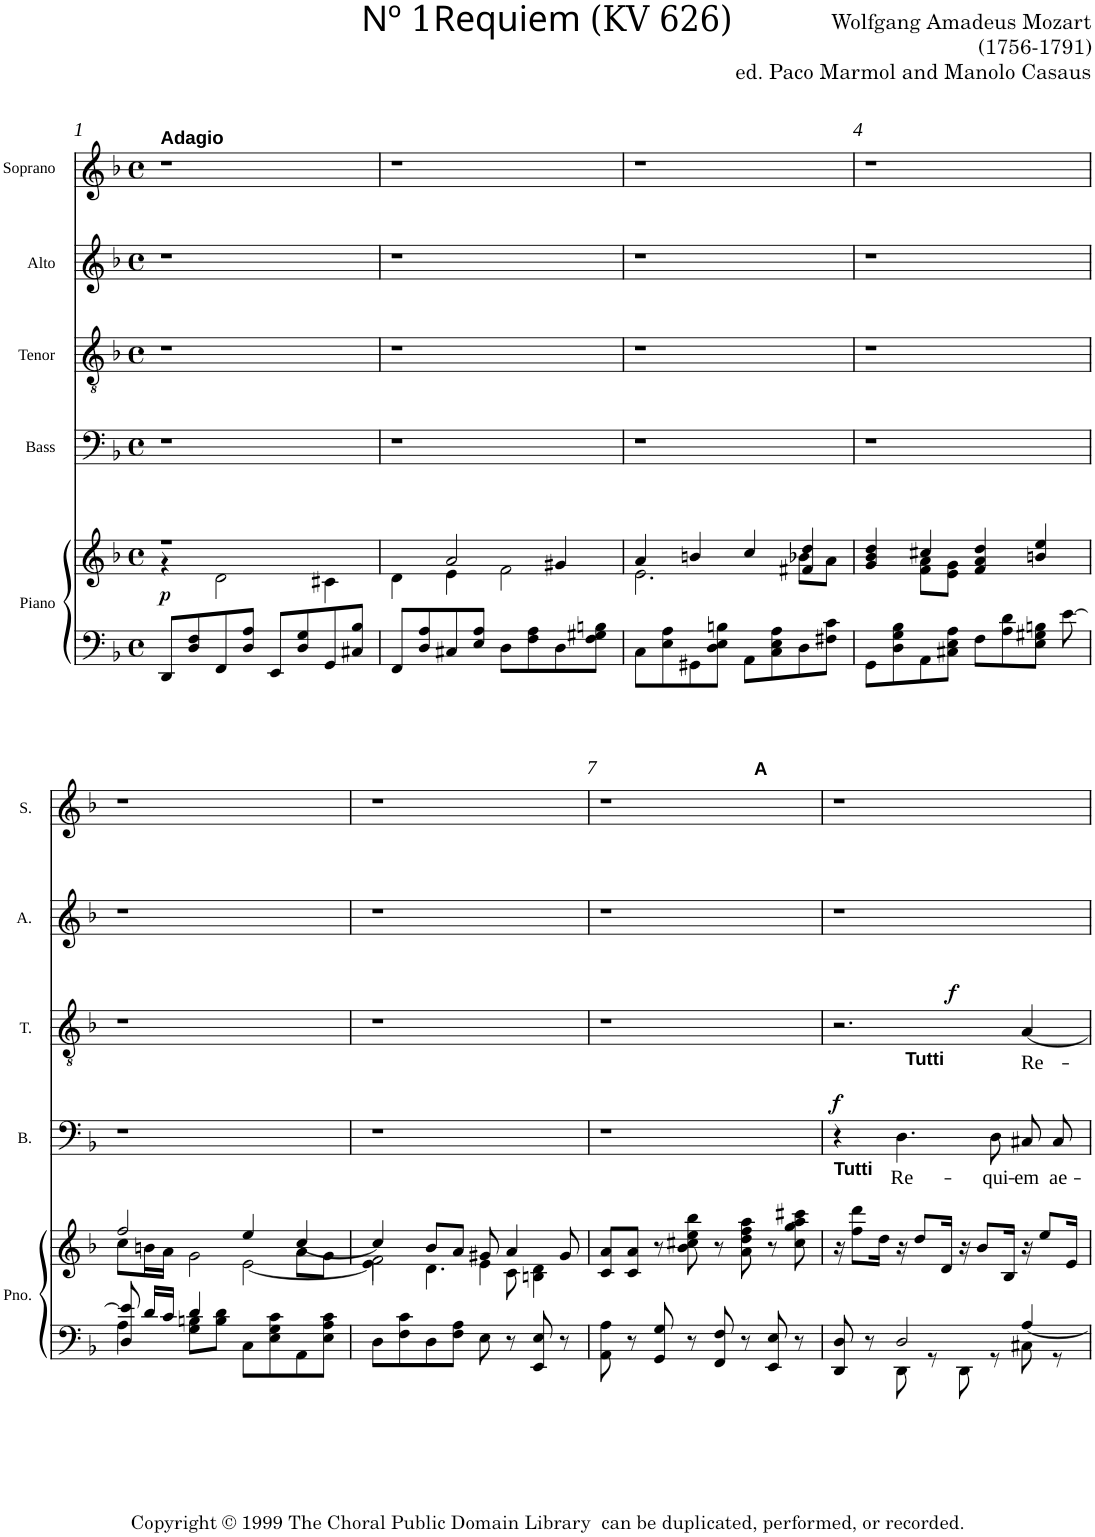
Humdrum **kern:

**kern	**kern	**dynam	**kern	**text	**dynam	**kern	**text	**dynam	**kern	**kern
*part5	*part5	*part5	*part4	*part4	*part4	*part3	*part3	*part3	*part2	*part1
*staff6	*staff5	*staff5/6	*staff4	*staff4	*staff4	*staff3	*staff3	*staff3	*staff2	*staff1
*I"Piano	*	*	*I"Bass	*	*	*I"Tenor	*	*	*I"Alto	*I"Soprano
*I'Pno.	*	*	*I'B.	*	*	*I'T.	*	*	*I'A.	*I'S.
*clefF4	*clefG2	*	*clefF4	*	*	*clefGv2	*	*	*clefG2	*clefG2
*k[b-]	*k[b-]	*	*k[b-]	*	*	*k[b-]	*	*	*k[b-]	*k[b-]
*F:	*F:	*	*F:	*	*	*F:	*	*	*F:	*F:
*M4/4	*M4/4	*	*M4/4	*	*	*M4/4	*	*	*M4/4	*M4/4
*met(c)	*met(c)	*	*met(c)	*	*	*met(c)	*	*	*met(c)	*met(c)
=1	=1	=1	=1	=1	=1	=1	=1	=1	=1	=1
*	*^	*	*	*	*	*	*	*	*	*
!	!	!	!	!	!	!	!	!	!	!	!LO:TX:a:B:t=Adagio
!	!	!	!LO:DY:a=2	!	!	!	!	!	!	!	!
8DD/L	1r	4r	p	1r	.	.	1r	.	.	1r	1r
8D/ 8F/	.	.	.	.	.	.	.	.	.	.	.
8FF/	.	2d\	.	.	.	.	.	.	.	.	.
8D/ 8A/J	.	.	.	.	.	.	.	.	.	.	.
8EE/L	.	.	.	.	.	.	.	.	.	.	.
8D/ 8G/	.	.	.	.	.	.	.	.	.	.	.
8GG/	.	4c#X\	.	.	.	.	.	.	.	.	.
8C#X/ 8B-/J	.	.	.	.	.	.	.	.	.	.	.
=2	=2	=2	=2	=2	=2	=2	=2	=2	=2	=2	=2
8FF/L	4ryy	4d\	.	1r	.	.	1r	.	.	1r	1r
8D/ 8A/	.	.	.	.	.	.	.	.	.	.	.
8C#X/	2a/	4e\	.	.	.	.	.	.	.	.	.
8E/ 8A/J	.	.	.	.	.	.	.	.	.	.	.
8D\L	.	2f\	.	.	.	.	.	.	.	.	.
8F\ 8A\	.	.	.	.	.	.	.	.	.	.	.
8D\	4g#X/	.	.	.	.	.	.	.	.	.	.
8F\ 8G#X\ 8Bn\J	.	.	.	.	.	.	.	.	.	.	.
=3	=3	=3	=3	=3	=3	=3	=3	=3	=3	=3	=3
8C\L	4a/	2.e\	.	1r	.	.	1r	.	.	1r	1r
8E\ 8A\	.	.	.	.	.	.	.	.	.	.	.
8GG#X\	4bn/	.	.	.	.	.	.	.	.	.	.
8D\ 8E\ 8Bn\J	.	.	.	.	.	.	.	.	.	.	.
8AA\L	4cc/	.	.	.	.	.	.	.	.	.	.
8C\ 8E\ 8A\	.	.	.	.	.	.	.	.	.	.	.
8D\	4f#X/ 4dd/	8b-X\L	.	.	.	.	.	.	.	.	.
8F#X\ 8c\J	.	8a\J	.	.	.	.	.	.	.	.	.
=4	=4	=4	=4	=4	=4	=4	=4	=4	=4	=4	=4
*^	*	*	*	*	*	*	*	*	*	*	*
8GG\L	2.ryy	4g/ 4b-/ 4dd/	4ryy	.	1r	.	.	1r	.	.	1r	1r
8D\ 8G\ 8B-\	.	.	.	.	.	.	.	.	.	.	.	.
8AA\	.	4cc#X/	8f\ 8a\L	.	.	.	.	.	.	.	.	.
8C#X\ 8E\ 8A\J	.	.	8e\ 8g\J	.	.	.	.	.	.	.	.	.
8F\L	.	4f/ 4a/ 4dd/	2ryy	.	.	.	.	.	.	.	.	.
8A\ 8d\	.	.	.	.	.	.	.	.	.	.	.	.
8E\ 8Bn\J	4G#X\	4bn/ 4ee/	.	.	.	.	.	.	.	.	.	.
[>8e\	.	.	.	.	.	.	.	.	.	.	.	.
!!LO:LB:g=z
=5	=5	=5	=5	=5	=5	=5	=5	=5	=5	=5	=5	=5
*	*	*	*^	*	*	*	*	*	*	*	*	*
8D/ 8e/]	4A\	2ff/	8cc\L	2ryy	.	1r	.	.	1r	.	.	1r	1r
16d/LL	.	.	16bn\L	.	.	.	.	.	.	.	.	.	.
16c/JJ	.	.	16a\JJ	.	.	.	.	.	.	.	.	.	.
4d/	8G\ 8Bn\L	.	2g\	.	.	.	.	.	.	.	.	.	.
.	8B\ 8d\J	.	.	.	.	.	.	.	.	.	.	.	.
8C\L	2ryy	4ee/	.	[<2e\	.	.	.	.	.	.	.	.	.
8E\ 8G\ 8c\	.	.	.	.	.	.	.	.	.	.	.	.	.
8AA\	.	[<4cc/	8a\L	.	.	.	.	.	.	.	.	.	.
8E\ 8A\ 8c\J	.	.	8g\J	.	.	.	.	.	.	.	.	.	.
*v	*v	*	*	*	*	*	*	*	*	*	*	*	*
=6	=6	=6	=6	=6	=6	=6	=6	=6	=6	=6	=6	=6
8D\L	4cc/]	2f\	4e\]	.	1r	.	.	1r	.	.	1r	1r
8F\ 8c\	.	.	.	.	.	.	.	.	.	.	.	.
8D\	8b-/L	.	4.d\	.	.	.	.	.	.	.	.	.
8F\ 8A\J	8a/J	.	.	.	.	.	.	.	.	.	.	.
8E\	8g#X/	4e\	.	.	.	.	.	.	.	.	.	.
8r	4a/	.	8c\	.	.	.	.	.	.	.	.	.
8EE/ 8E/	.	4Bn\ 4d\	4ryy	.	.	.	.	.	.	.	.	.
8r	8g#/	.	.	.	.	.	.	.	.	.	.	.
*	*v	*v	*v	*	*	*	*	*	*	*	*	*
=7	=7	=7	=7	=7	=7	=7	=7	=7	=7	=7
*	*	*	*	*	*	*	*	*	*	*^
8AA\ 8A\	8c/ 8a/L	.	1r	.	.	1r	.	.	1r	1r	2ryy
8r	8c/ 8a/J	.	.	.	.	.	.	.	.	.	.
8GG/ 8G/	8r	.	.	.	.	.	.	.	.	.	.
8r	8b-\ 8cc#X\ 8ee\ 8bb-\	.	.	.	.	.	.	.	.	.	.
8FF/ 8F/	8r	.	.	.	.	.	.	.	.	.	8.ryy
8r	8a\ 8dd\ 8ff\ 8aa\	.	.	.	.	.	.	.	.	.	.
!	!	!	!	!	!	!	!	!	!	!	!LO:TX:a:B:t=A
.	.	.	.	.	.	.	.	.	.	.	4ryy
8EE/ 8E/	8r	.	.	.	.	.	.	.	.	.	.
8r	8cc#\ 8gg\ 8aa\ 8ccc#X\	.	.	.	.	.	.	.	.	.	.
.	.	.	.	.	.	.	.	.	.	.	16ryy
=8	=8	=8	=8	=8	=8	=8	=8	=8	=8	=8	=8
*^	*	*	*	*	*	*	*	*	*	*	*
!	!	!	!	!LO:TX:b:B:t=Tutti	!	!	!	!	!	!	!	!
!	!	!	!	!	!	!LO:DY:a	!	!	!	!	!	!
*	*	*	*	*	*	*	*^	*	*	*	*	*
*	*	*	*	*	*	*	*	*^	*	*	*	*v	*v
8DD/ 8D/	4ryy	16r	.	4r	.	f	2.r	4...ryy	4ryy	.	.	1r	1r
.	.	8ff\ 8ddd\L	.	.	.	.	.	.	.	.	.	.	.
8r	.	.	.	.	.	.	.	.	.	.	.	.	.
.	.	16dd\Jk	.	.	.	.	.	.	.	.	.	.	.
!	!	!	!	!	!LO:LY:b	!	!	!	!	!	!	!	!
2D/	8DD\	16r	.	4.D\	Re-	.	.	.	32ryy	.	.	.	.
!	!	!	!	!	!	!	!	!	!LO:TX:b:B:t=Tutti	!	!	!	!
.	.	.	.	.	.	.	.	.	2ryy	.	.	.	.
.	.	8dd/L	.	.	.	.	.	.	.	.	.	.	.
.	8r	.	.	.	.	.	.	.	.	.	.	.	.
.	.	16d/Jk	.	.	.	.	.	.	.	.	.	.	.
!	!	!	!	!	!	!	!	!	!	!	!LO:DY:a	!	!
.	.	.	.	.	.	.	.	2ryy	.	.	f	.	.
.	8DD\	16r	.	.	.	.	.	.	.	.	.	.	.
.	.	8b-/L	.	.	.	.	.	.	.	.	.	.	.
!	!	!	!	!	!LO:LY:b	!	!	!	!	!	!	!	!
.	8r	.	.	8D\	-qui-	.	.	.	.	.	.	.	.
.	.	16B-/Jk	.	.	.	.	.	.	.	.	.	.	.
!	!	!	!	!	!LO:LY:b	!	!	!	!	!LO:LY:b	!	!	!
[<4A/	8C#X\	16r	.	8C#X/L	-em	.	[<4A/	.	.	Re-	.	.	.
.	.	.	.	.	.	.	.	.	8..ryy	.	.	.	.
.	.	8ee/L	.	.	.	.	.	.	.	.	.	.	.
!	!	!	!	!	!LO:LY:b	!	!	!	!	!	!	!	!
.	8r	.	.	8C#/J	ae-	.	.	.	.	.	.	.	.
.	.	16e/Jk	.	.	.	.	.	.	.	.	.	.	.
.	.	.	.	.	.	.	.	32ryy	.	.	.	.	.
*v	*v	*	*	*	*	*	*v	*v	*v	*	*	*	*
=	=	=	=	=	=	=	=	=	=	=
*-	*-	*-	*-	*-	*-	*-	*-	*-	*-	*-
